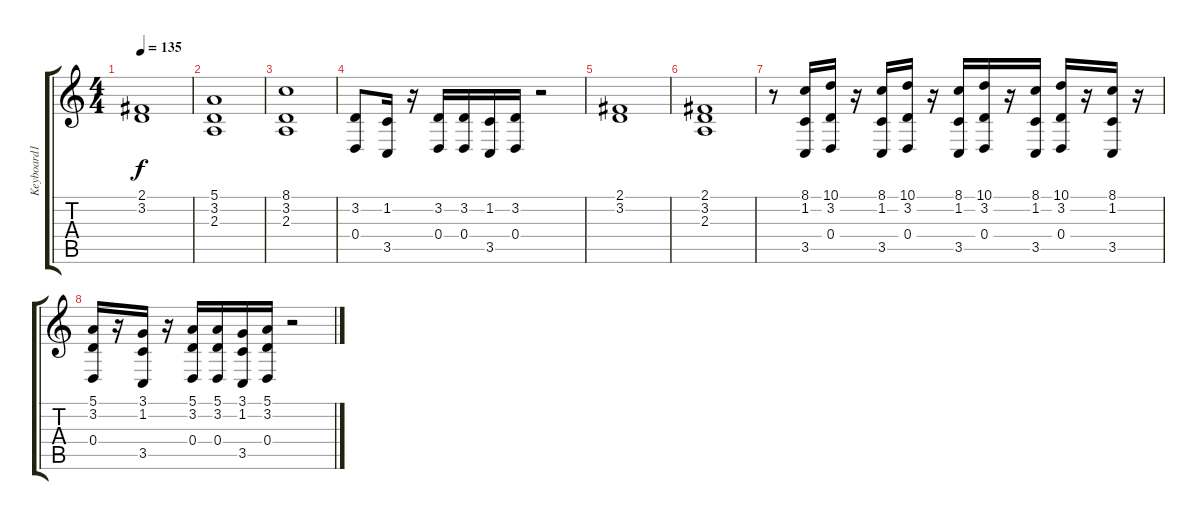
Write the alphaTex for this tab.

\track ("Keyboard1" "Keyboard1") {instrument brightacousticpiano}
\staff {score tabs}
\tuning (E4 B3 G3 D3 A2 E2) {hide}
\ts (4 4)
\tempo 135
\clef g2
\ks c
(2.1 3.2).1{dy f} |
(5.1 3.2 2.3).1 |
(8.1 3.2 2.3).1 |
(3.2 0.4).8 (1.2 3.5).16 r.16 (3.2 0.4).16 (3.2 0.4).16 (1.2 3.5).16 (3.2 0.4).16 r.2 |
(2.1 3.2).1 |
(2.1 3.2 2.3).1 |
r.8 (8.1 1.2 3.5).16 (10.1 3.2 0.4).16 r.16 (8.1 1.2 3.5).16 (10.1 3.2 0.4).16 r.16 (8.1 1.2 3.5).16 (10.1 3.2 0.4).16 r.16 (8.1 1.2 3.5).16 (10.1 3.2 0.4).16 r.16 (8.1 1.2 3.5).16 r.16 |
(5.1 3.2 0.4).16 r.16 (3.1 1.2 3.5).16 r.16 (5.1 3.2 0.4).16 (5.1 3.2 0.4).16 (3.1 1.2 3.5).16 (5.1 3.2 0.4).16 r.2
